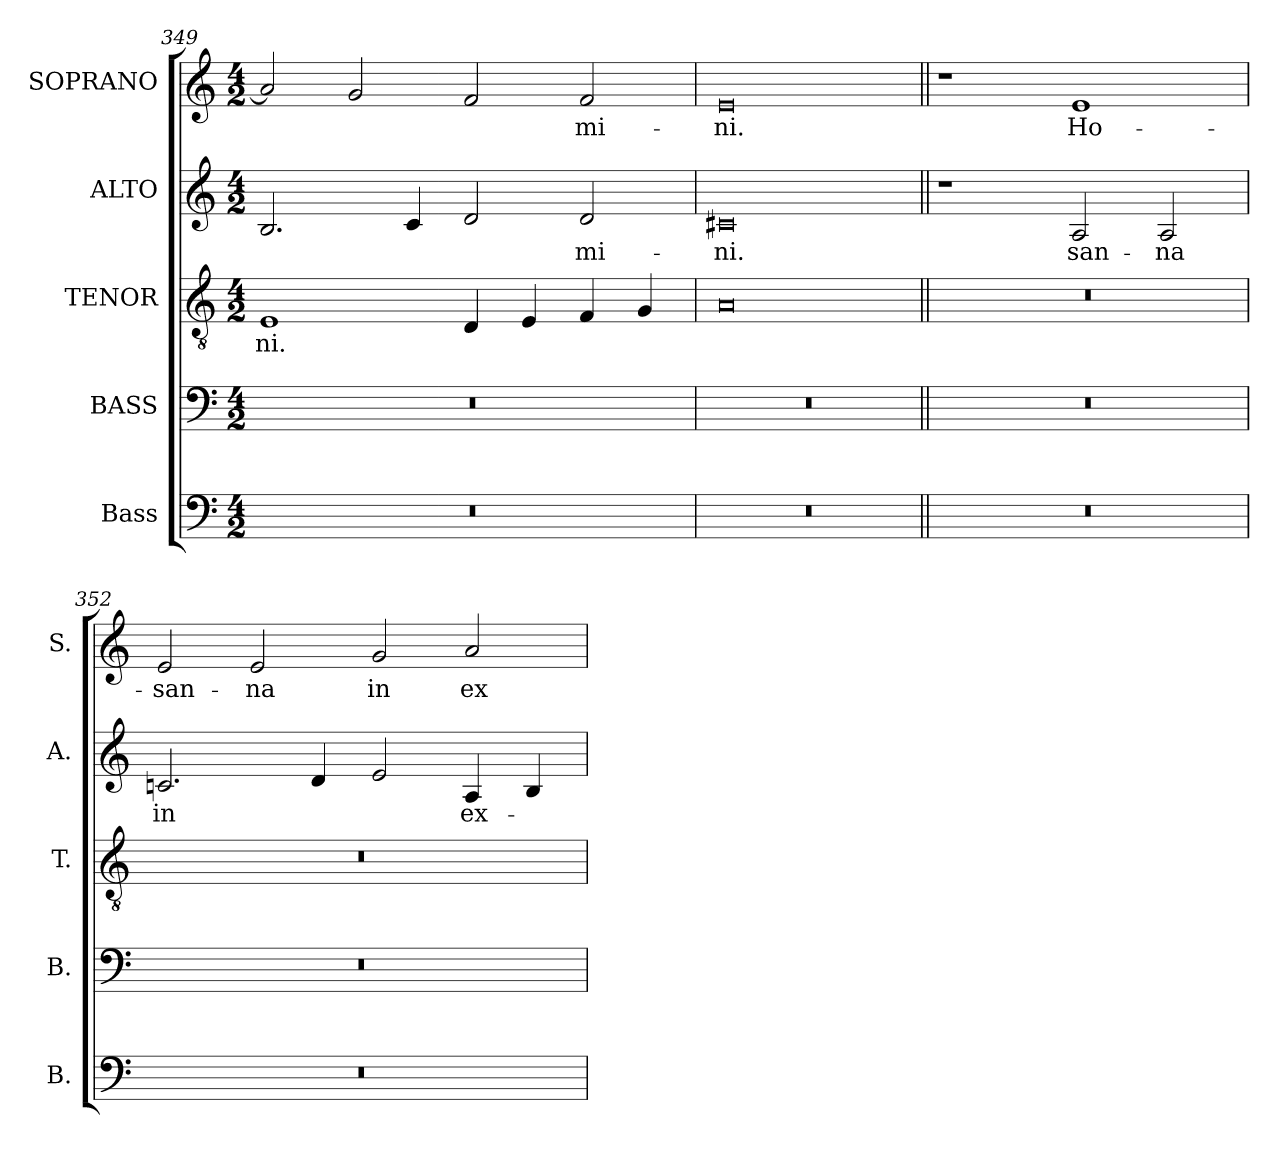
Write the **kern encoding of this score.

**kern	**kern	**kern	**text	**kern	**text	**kern	**text
*part5	*part4	*part3	*part3	*part2	*part2	*part1	*part1
*staff5	*staff4	*staff3	*staff3	*staff2	*staff2	*staff1	*staff1
*I"Bass	*I"BASS	*I"TENOR	*	*I"ALTO	*	*I"SOPRANO	*
*I'B.	*I'B.	*I'T.	*	*I'A.	*	*I'S.	*
*clefF4	*clefF4	*clefGv2	*	*clefG2	*	*clefG2	*
*	*	*ITrd7c12	*	*	*	*	*
*k[]	*k[]	*k[]	*	*k[]	*	*k[]	*
*C:	*C:	*C:	*	*C:	*	*C:	*
*M4/2	*M4/2	*M4/2	*	*M4/2	*	*M4/2	*
=349	=349	=349	=349	=349	=349	=349	=349
!LO:N:vis=1	!LO:N:vis=1	!	!	!	!	!	!
!	!	!	!LO:LY:b:color=#000000	!	!	!	!
0r	0r	1EEi	-ni.	2.Bi/	.	2ai/]	.
.	.	.	.	.	.	2gi/	.
.	.	.	.	4ci/	.	.	.
.	.	4DDi/	.	2di/	.	2fi/	.
.	.	4EEi/	.	.	.	.	.
!	!	!	!	!	!LO:LY:b:color=#000000	!	!
!	!	!	!	!	!	!	!LO:LY:b:color=#000000
.	.	4FFi/	.	2di/	-mi-	2fi/	-mi-
.	.	4GGi/	.	.	.	.	.
=350	=350	=350	=350	=350	=350	=350	=350
!LO:N:vis=1	!LO:N:vis=1	!	!	!	!	!	!
!	!	!	!	!	!LO:LY:b:color=#000000	!	!
!	!	!	!	!	!	!	!LO:LY:b:color=#000000
0r	0r	0AAi	.	0c#Xi	-ni.	0ei	-ni.
!!LO:LB:g=z
=351||	=351||	=351||	=351||	=351||	=351||	=351||	=351||
!LO:N:vis=1	!LO:N:vis=1	!LO:N:vis=1	!	!	!	!	!
*	*	*	*	*	*	*MM184	*
!	!	!	!	!	!LO:LY:b:color=#000000	!	!
0r	0r	0r	.	1r	Ho-	1r	.
!	!	!	!	!	!LO:LY:b:color=#000000	!	!
!	!	!	!	!	!	!	!LO:LY:b:color=#000000
.	.	.	.	2Ai/	-san-	1ei	Ho-
!	!	!	!	!	!LO:LY:b:color=#000000	!	!
.	.	.	.	2Ai/	-na	.	.
=352	=352	=352	=352	=352	=352	=352	=352
!LO:N:vis=1	!LO:N:vis=1	!LO:N:vis=1	!	!	!	!	!
!	!	!	!	!	!LO:LY:b:color=#000000	!	!
!	!	!	!	!	!	!	!LO:LY:b:color=#000000
0r	0r	0r	.	2.cni/	in	2ei/	-san-
!	!	!	!	!	!	!	!LO:LY:b:color=#000000
.	.	.	.	.	.	2ei/	-na
.	.	.	.	4di/	.	.	.
!	!	!	!	!	!	!	!LO:LY:b:color=#000000
.	.	.	.	2ei/	.	2gi/	in
!	!	!	!	!	!LO:LY:b:color=#000000	!	!
!	!	!	!	!	!	!	!LO:LY:b:color=#000000
.	.	.	.	4Ai/	ex-	2ai/	ex-
.	.	.	.	4Bi/	.	.	.
=	=	=	=	=	=	=	=
*-	*-	*-	*-	*-	*-	*-	*-
